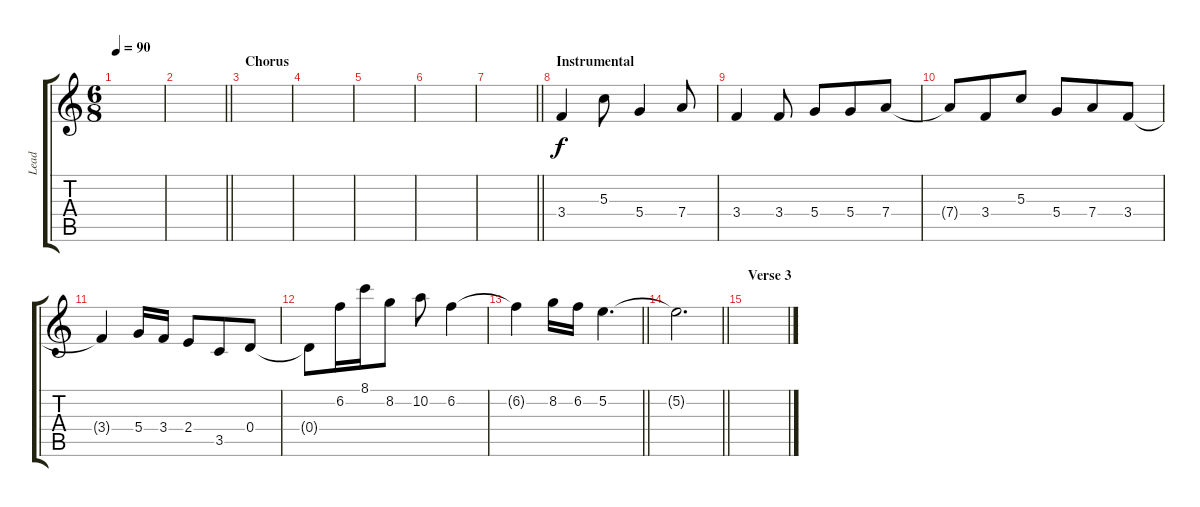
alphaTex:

\track ("Lead" "Lead") {instrument distortionguitar}
\staff {score tabs}
\tuning (E4 B3 G3 D3 A2 E2) {hide}
\ts (6 8)
\tempo 90
\clef g2
\ks c
|
\barLineRight lightlight
|
\section ("" "Chorus")
|
|
|
|
\barLineRight lightlight
|
\section ("" "Instrumental")
3.4.4 5.3.8 5.4.4 7.4.8 |
3.4.4 3.4.8 5.4.8 5.4.8 7.4.8 |
7.4{t}.8 3.4.8 5.3.8 5.4.8 7.4.8 3.4.8 |
3.4{t}.4 5.4.16 3.4.16 2.4.8 3.5.8 0.4.8 |
0.4{t}.8 6.2.16 8.1.16 8.2.8 10.2.8 6.2.4 |
\barLineRight lightlight
6.2{t}.4 8.2.16 6.2.16 5.2.4{d} |
\barLineRight lightlight
5.2{t}.2{d} |
\section ("" "Verse 3")
